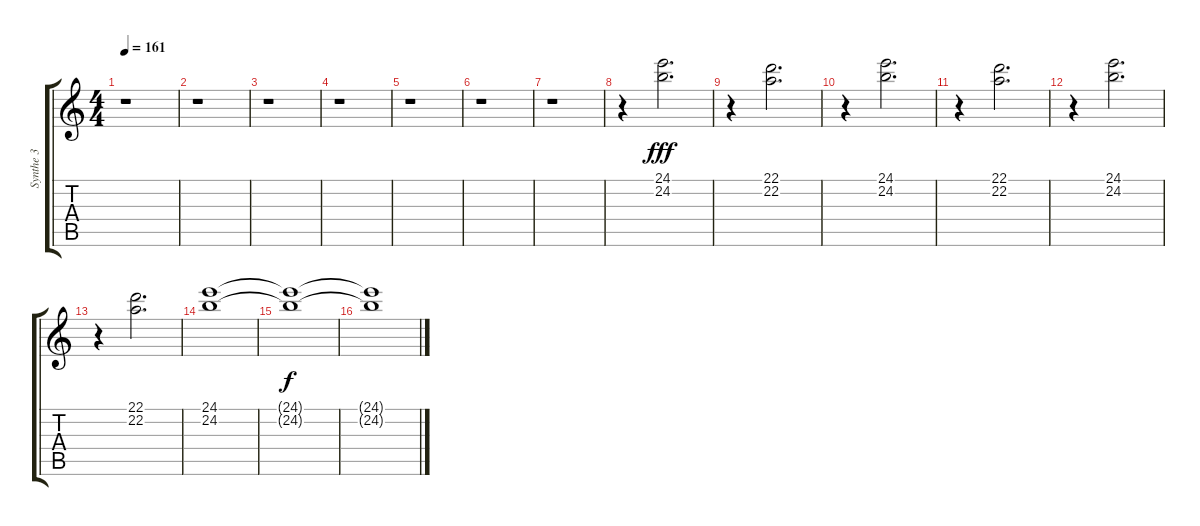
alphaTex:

\track ("Synthe 3" "Synthe 3") {instrument lead6voice}
\staff {score tabs}
\tuning (E4 B3 G3 D3 A2 E2) {hide}
\ts (4 4)
\tempo 161
\clef g2
\ks c
r.1{dy ff} |
r.1 |
r.1 |
r.1 |
r.1 |
r.1 |
r.1 |
r.4 (24.1 24.2).2{d dy fff volume 11 balance 8} |
r.4 (22.1 22.2).2{d} |
r.4 (24.1 24.2).2{d} |
r.4 (22.1 22.2).2{d} |
r.4 (24.1 24.2).2{d} |
r.4 (22.1 22.2).2{d} |
(24.1 24.2).1 |
(24.1{t} 24.2{t}).1{dy f} |
(24.1{t} 24.2{t}).1
